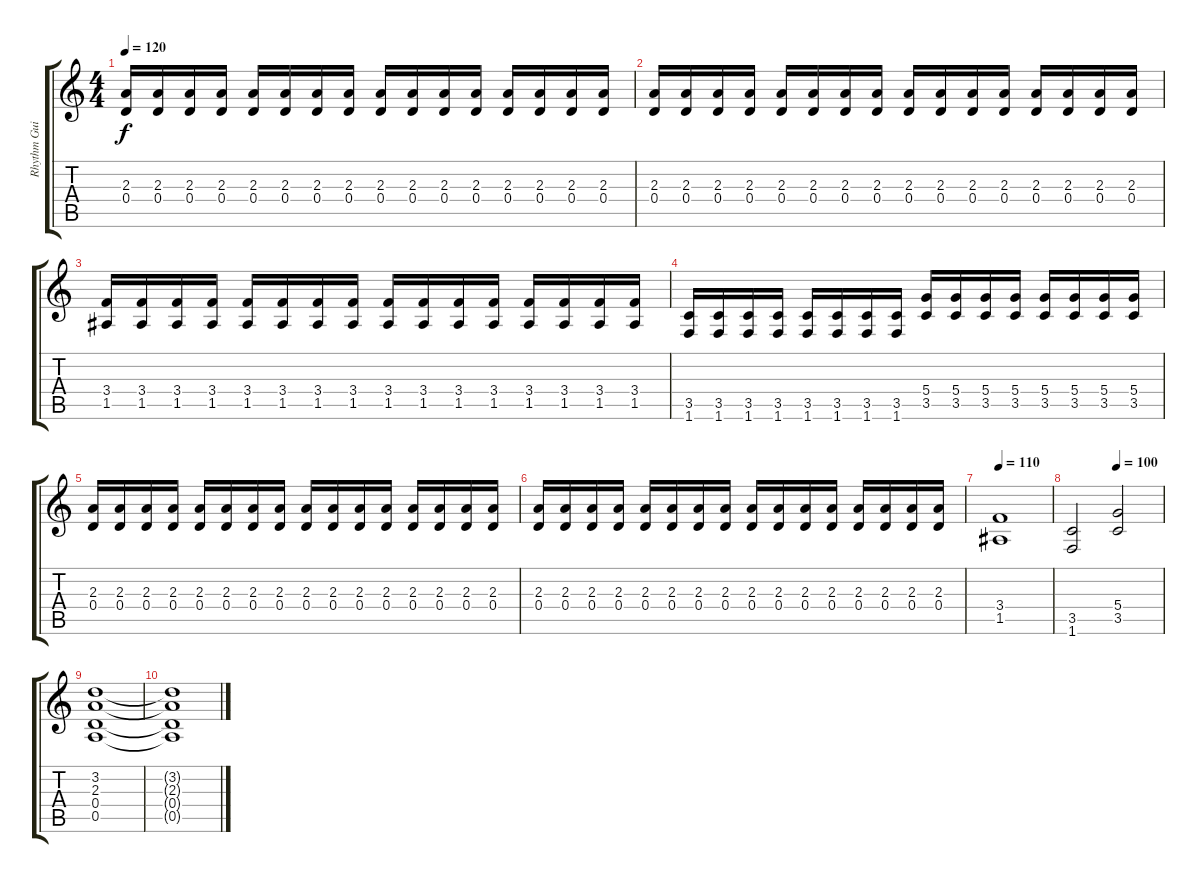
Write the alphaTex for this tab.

\track ("Rhythm Guitar" "Rhythm Gui") {instrument distortionguitar}
\staff {score tabs}
\tuning (E4 B3 G3 D3 A2 E2) {hide}
\ts (4 4)
\tempo 120
\clef g2
\ks c
(2.3 0.4).16{dy f} (2.3 0.4).16 (2.3 0.4).16 (2.3 0.4).16 (2.3 0.4).16 (2.3 0.4).16 (2.3 0.4).16 (2.3 0.4).16 (2.3 0.4).16 (2.3 0.4).16 (2.3 0.4).16 (2.3 0.4).16 (2.3 0.4).16 (2.3 0.4).16 (2.3 0.4).16 (2.3 0.4).16 |
(2.3 0.4).16 (2.3 0.4).16 (2.3 0.4).16 (2.3 0.4).16 (2.3 0.4).16 (2.3 0.4).16 (2.3 0.4).16 (2.3 0.4).16 (2.3 0.4).16 (2.3 0.4).16 (2.3 0.4).16 (2.3 0.4).16 (2.3 0.4).16 (2.3 0.4).16 (2.3 0.4).16 (2.3 0.4).16 |
(3.4 1.5).16 (3.4 1.5).16 (3.4 1.5).16 (3.4 1.5).16 (3.4 1.5).16 (3.4 1.5).16 (3.4 1.5).16 (3.4 1.5).16 (3.4 1.5).16 (3.4 1.5).16 (3.4 1.5).16 (3.4 1.5).16 (3.4 1.5).16 (3.4 1.5).16 (3.4 1.5).16 (3.4 1.5).16 |
(3.5 1.6).16 (3.5 1.6).16 (3.5 1.6).16 (3.5 1.6).16 (3.5 1.6).16 (3.5 1.6).16 (3.5 1.6).16 (3.5 1.6).16 (5.4 3.5).16 (5.4 3.5).16 (5.4 3.5).16 (5.4 3.5).16 (5.4 3.5).16 (5.4 3.5).16 (5.4 3.5).16 (5.4 3.5).16 |
(2.3 0.4).16 (2.3 0.4).16 (2.3 0.4).16 (2.3 0.4).16 (2.3 0.4).16 (2.3 0.4).16 (2.3 0.4).16 (2.3 0.4).16 (2.3 0.4).16 (2.3 0.4).16 (2.3 0.4).16 (2.3 0.4).16 (2.3 0.4).16 (2.3 0.4).16 (2.3 0.4).16 (2.3 0.4).16 |
(2.3 0.4).16 (2.3 0.4).16 (2.3 0.4).16 (2.3 0.4).16 (2.3 0.4).16 (2.3 0.4).16 (2.3 0.4).16 (2.3 0.4).16 (2.3 0.4).16 (2.3 0.4).16 (2.3 0.4).16 (2.3 0.4).16 (2.3 0.4).16 (2.3 0.4).16 (2.3 0.4).16 (2.3 0.4).16 |
\tempo 110
(3.4 1.5).1 |
\tempo (100 0.5)
(3.5 1.6).2 (5.4 3.5).2 |
(3.2 2.3 0.4 0.5).1 |
(3.2{t} 2.3{t} 0.4{t} 0.5{t}).1
